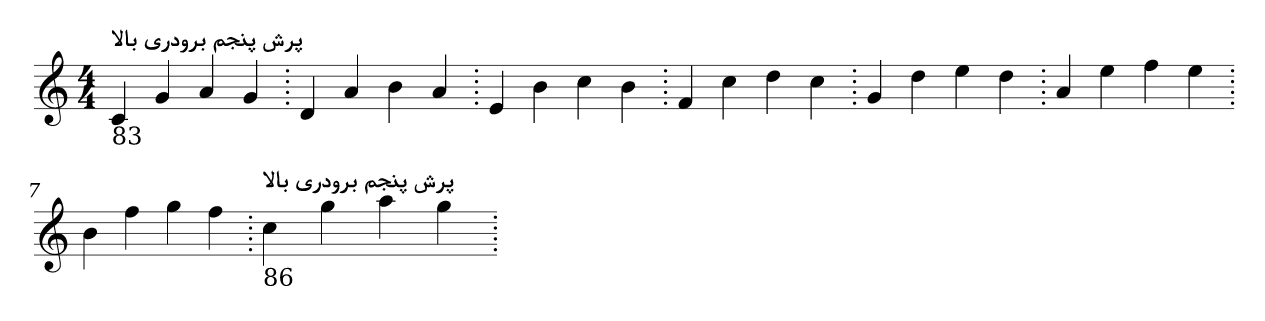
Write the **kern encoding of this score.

**kern
*part1
*staff1
!!LO:PB:g=z
*clefG2
*k[]
*C:
*M4/4
=1
!LO:TX:b:t=83
!LO:TX:a:t=پرش پنجم برودری بالا
4ci/
4gi/
4ai/
4gi/
=2.
*k[]
*C:
4di/
4ai/
4bi\
4ai/
=3.
*k[]
*C:
4ei/
4bi\
4cci\
4bi\
=4.
*k[]
*C:
4fi/
4cci\
4ddi\
4cci\
!!LO:LB:g=z
=5.
*k[]
*C:
4gi/
4ddi\
4eei\
4ddi\
=6.
*k[]
*C:
4ai/
4eei\
4ffi\
4eei\
=7.
*k[]
*C:
4bi\
4ffi\
4ggi\
4ffi\
!!LO:LB:g=z
=8.
*k[]
*C:
!LO:TX:b:t=86
!LO:TX:a:t=پرش پنجم برودری بالا
4cci\
4ggi\
4aai\
4ggi\
=.
*-
